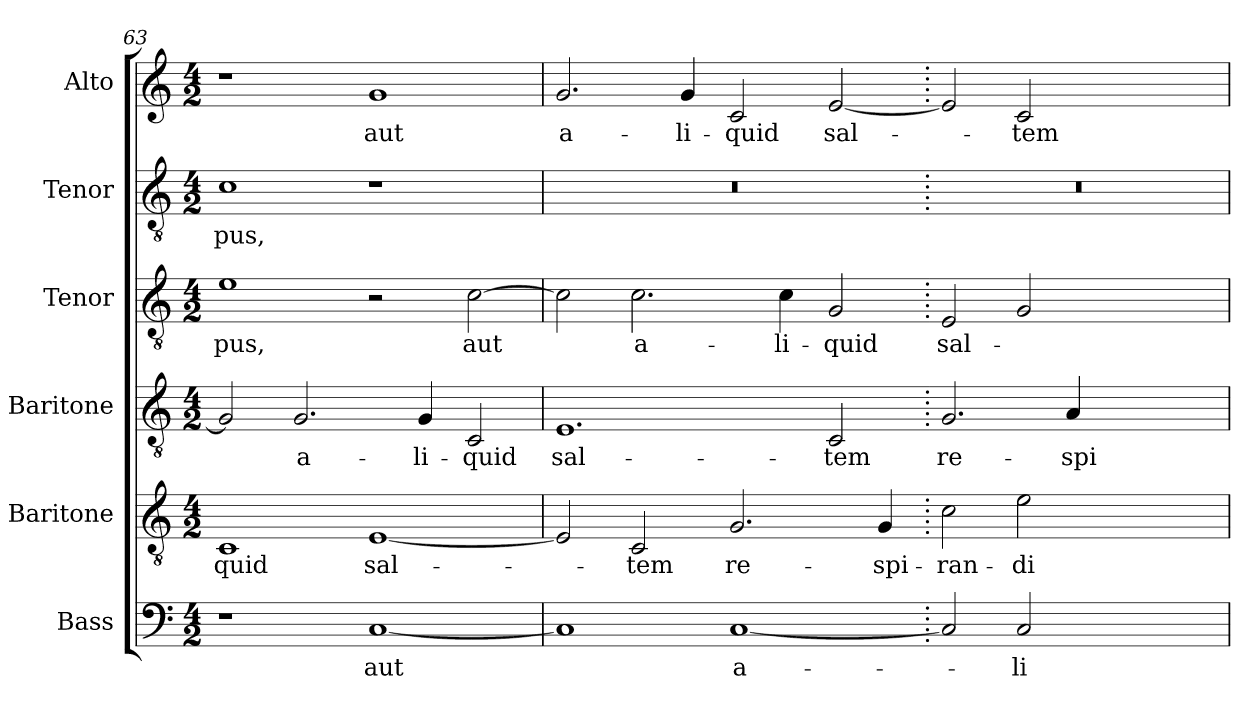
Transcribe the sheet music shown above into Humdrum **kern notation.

**kern	**text	**kern	**text	**kern	**text	**kern	**text	**kern	**text	**kern	**text
*part6	*part6	*part5	*part5	*part4	*part4	*part3	*part3	*part2	*part2	*part1	*part1
*staff6	*staff6	*staff5	*staff5	*staff4	*staff4	*staff3	*staff3	*staff2	*staff2	*staff1	*staff1
*I"Bass	*	*I"Baritone	*	*I"Baritone	*	*I"Tenor	*	*I"Tenor	*	*I"Alto	*
*I'B.	*	*I'Bar.	*	*I'Bar.	*	*I'T.	*	*I'T.	*	*I'A.	*
*clefF4	*	*clefGv2	*	*clefGv2	*	*clefGv2	*	*clefGv2	*	*clefG2	*
*	*	*ITrd7c12	*	*ITrd7c12	*	*ITrd7c12	*	*ITrd7c12	*	*	*
*k[]	*	*k[]	*	*k[]	*	*k[]	*	*k[]	*	*k[]	*
*C:	*	*C:	*	*C:	*	*C:	*	*C:	*	*C:	*
*M4/2	*	*M4/2	*	*M4/2	*	*M4/2	*	*M4/2	*	*M4/2	*
=63	=63	=63	=63	=63	=63	=63	=63	=63	=63	=63	=63
!	!	!	!LO:LY:b:color=#000000	!	!	!	!	!	!	!	!
!	!	!	!	!	!	!	!LO:LY:b:color=#000000	!	!	!	!
!	!	!	!	!	!	!	!	!	!LO:LY:b:color=#000000	!	!
1r	.	1CCi	-quid	2GGi/]	.	1Ei	-pus,	1Ci	-pus,	1r	.
!	!	!	!	!	!LO:LY:b:color=#000000	!	!	!	!	!	!
.	.	.	.	2.GGi/	a-	.	.	.	.	.	.
!	!LO:LY:b:color=#000000	!	!	!	!	!	!	!	!	!	!
!	!	!	!LO:LY:b:color=#000000	!	!	!	!	!	!	!	!
!	!	!	!	!	!	!	!	!	!	!	!LO:LY:b:color=#000000
[1Ci	aut	[1EEi	sal-	.	.	2r	.	1r	.	1gi	aut
!	!	!	!	!	!LO:LY:b:color=#000000	!	!	!	!	!	!
.	.	.	.	4GGi/	-li-	.	.	.	.	.	.
!	!	!	!	!	!LO:LY:b:color=#000000	!	!	!	!	!	!
!	!	!	!	!	!	!	!LO:LY:b:color=#000000	!	!	!	!
.	.	.	.	2CCi/	-quid	[2Ci\	aut	.	.	.	.
=64	=64	=64	=64	=64	=64	=64	=64	=64	=64	=64	=64
!	!	!	!	!	!LO:LY:b:color=#000000	!	!	!LO:N:vis=1	!	!	!
!	!	!	!	!	!	!	!	!	!	!	!LO:LY:b:color=#000000
1Ci]	.	2EEi/]	.	1.EEi	sal-	2Ci\]	.	0r	.	2.gi/	a-
!	!	!	!LO:LY:b:color=#000000	!	!	!	!	!	!	!	!
!	!	!	!	!	!	!	!LO:LY:b:color=#000000	!	!	!	!
.	.	2CCi/	-tem	.	.	2.Ci\	a-	.	.	.	.
!	!	!	!	!	!	!	!	!	!	!	!LO:LY:b:color=#000000
.	.	.	.	.	.	.	.	.	.	4gi/	-li-
!	!LO:LY:b:color=#000000	!	!	!	!	!	!	!	!	!	!
!	!	!	!LO:LY:b:color=#000000	!	!	!	!	!	!	!	!
!	!	!	!	!	!	!	!	!	!	!	!LO:LY:b:color=#000000
[1Ci	a-	2.GGi/	re-	.	.	.	.	.	.	2ci/	-quid
!	!	!	!	!	!	!	!LO:LY:b:color=#000000	!	!	!	!
.	.	.	.	.	.	4Ci\	-li-	.	.	.	.
!	!	!	!	!	!LO:LY:b:color=#000000	!	!	!	!	!	!
!	!	!	!	!	!	!	!LO:LY:b:color=#000000	!	!	!	!
!	!	!	!	!	!	!	!	!	!	!	!LO:LY:b:color=#000000
.	.	.	.	2CCi/	-tem	2GGi/	-quid	.	.	[2ei/	sal-
!	!	!	!LO:LY:b:color=#000000	!	!	!	!	!	!	!	!
.	.	4GGi/	-spi-	.	.	.	.	.	.	.	.
=65.	=65.	=65.	=65.	=65.	=65.	=65.	=65.	=65.	=65.	=65.	=65.
!	!	!	!LO:LY:b:color=#000000	!	!	!	!	!	!	!	!
!	!	!	!	!	!LO:LY:b:color=#000000	!	!	!	!	!	!
!	!	!	!	!	!	!	!LO:LY:b:color=#000000	!	!	!	!
2Ci/]	.	2Ci\	-ran-	2.GGi/	re-	2EEi/	sal-	0r	.	2ei/]	.
!	!LO:LY:b:color=#000000	!	!	!	!	!	!	!	!	!	!
!	!	!	!LO:LY:b:color=#000000	!	!	!	!	!	!	!	!
!	!	!	!	!	!	!	!	!	!	!	!LO:LY:b:color=#000000
2Ci/	-li-	2Ei\	-di	.	.	2GGi/	.	.	.	2ci/	-tem
!	!	!	!	!	!LO:LY:b:color=#000000	!	!	!	!	!	!
.	.	.	.	4AAi/	-spi-	.	.	.	.	.	.
1ryy	.	1ryy	.	1ryy	.	1ryy	.	.	.	1ryy	.
=	=	=	=	=	=	=	=	=	=	=	=
*-	*-	*-	*-	*-	*-	*-	*-	*-	*-	*-	*-
